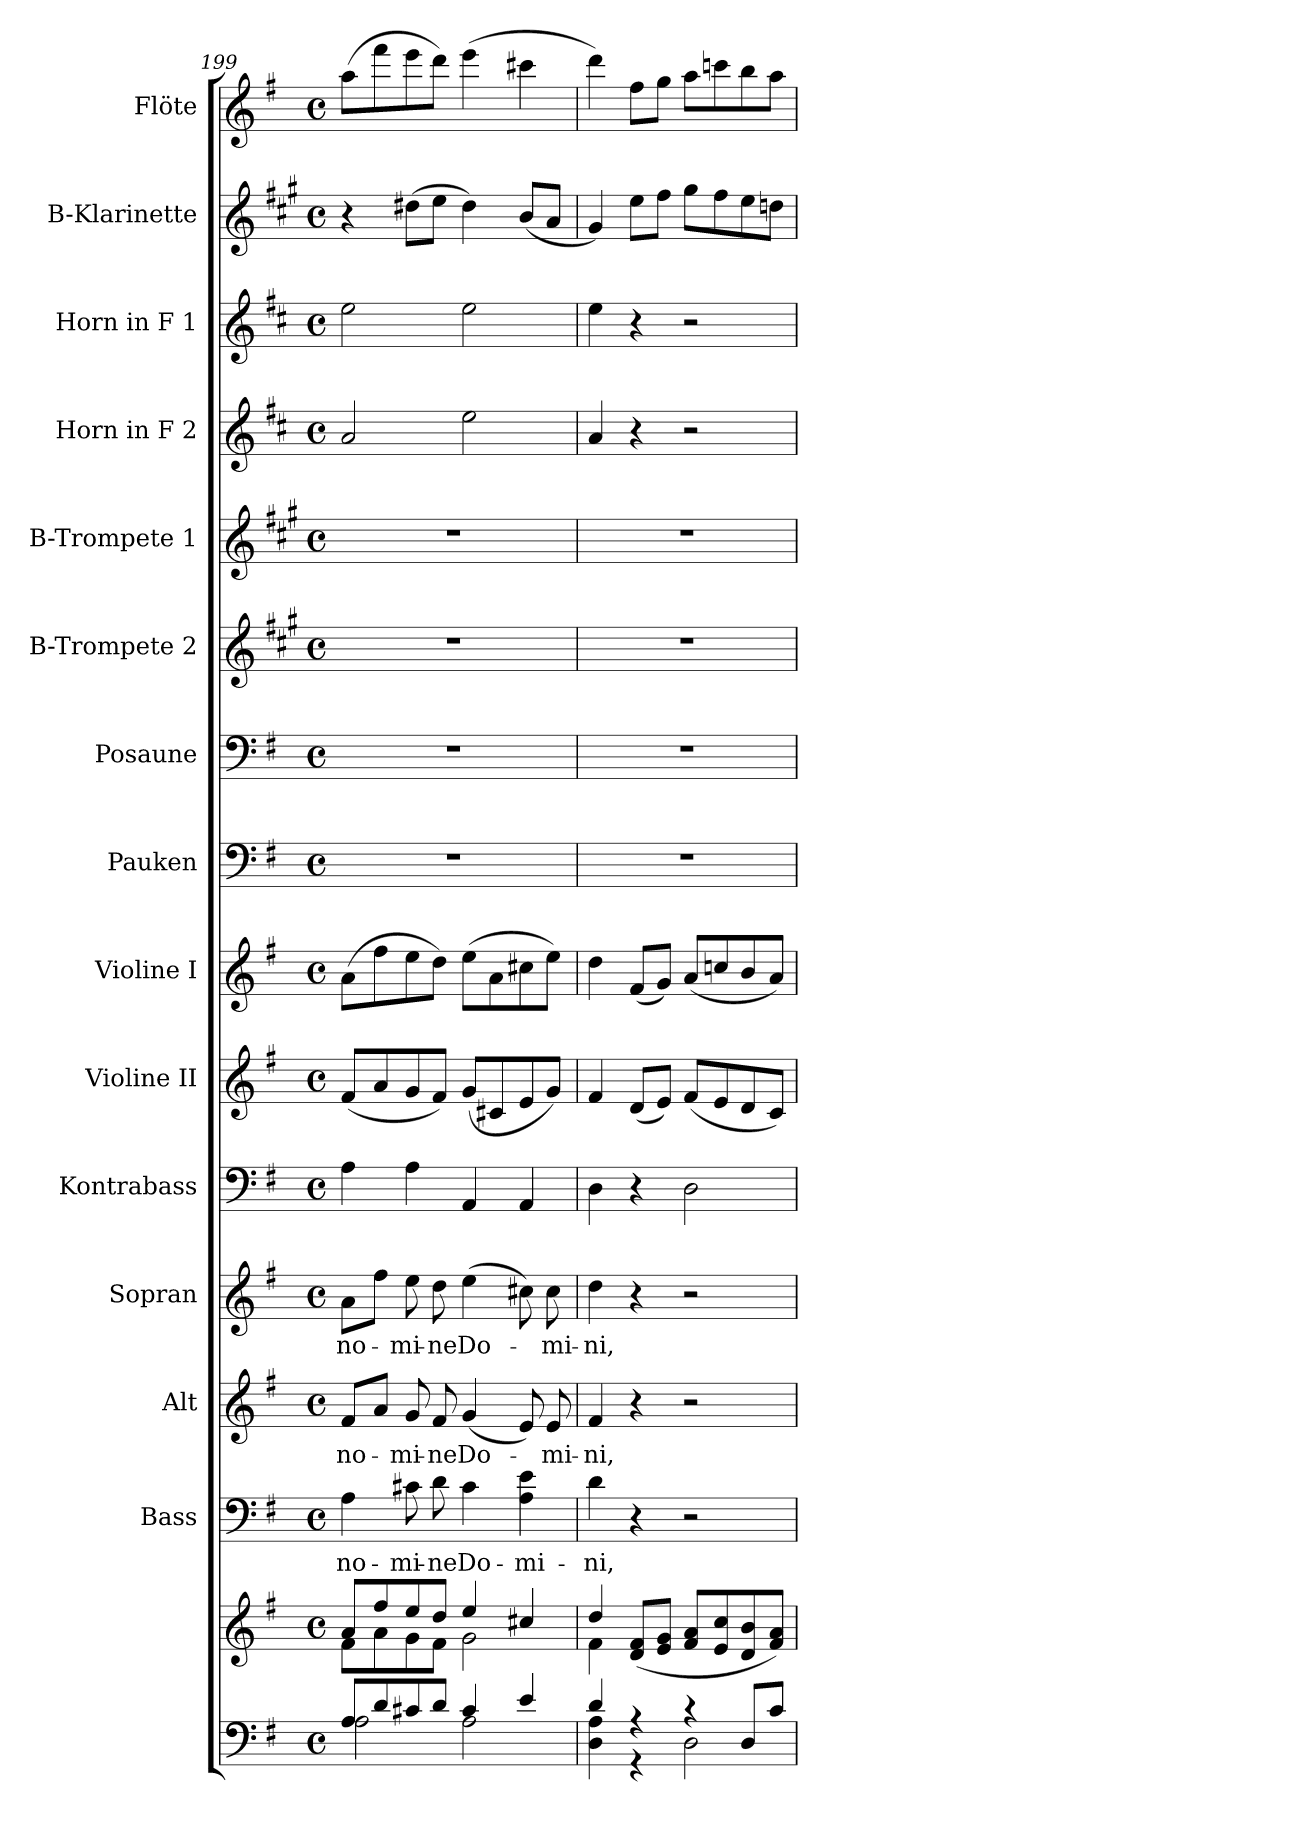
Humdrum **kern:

**kern	**kern	**kern	**text	**kern	**text	**kern	**text	**kern	**kern	**dynam	**kern	**dynam	**kern	**kern	**kern	**kern	**kern	**dynam	**kern	**dynam	**kern	**dynam	**kern
*part15	*part15	*part14	*part14	*part13	*part13	*part12	*part12	*part11	*part10	*part10	*part9	*part9	*part8	*part7	*part6	*part5	*part4	*part4	*part3	*part3	*part2	*part2	*part1
*staff16	*staff15	*staff14	*staff14	*staff13	*staff13	*staff12	*staff12	*staff11	*staff10	*staff10	*staff9	*staff9	*staff8	*staff7	*staff6	*staff5	*staff4	*staff4	*staff3	*staff3	*staff2	*staff2	*staff1
*	*	*I"Bass	*	*I"Alt	*	*I"Sopran	*	*I"Kontrabass	*I"Violine II	*	*I"Violine I	*	*I"Pauken	*I"Posaune	*I"B-Trompete 2	*I"B-Trompete 1	*I"Horn in F 2	*	*I"Horn in F 1	*	*I"B-Klarinette	*	*I"Flöte
*	*	*I'B.	*	*I'A.	*	*I'S.	*	*I'Kb.	*I'Vl. II	*	*I'Vl. I	*	*I'Pk.	*I'Pos.	*I'B Trp. 2	*I'B Trp. 1	*	*	*	*	*I'B Kl.	*	*I'Fl.
*clefF4	*clefG2	*clefF4	*	*clefG2	*	*clefG2	*	*clefF4	*clefG2	*	*clefG2	*	*clefF4	*clefF4	*clefG2	*clefG2	*clefG2	*	*clefG2	*	*clefG2	*	*clefG2
*	*	*	*	*	*	*	*	*ITrd7c12	*	*	*	*	*	*	*ITrd1c2	*ITrd1c2	*ITrd4c7	*	*ITrd4c7	*	*ITrd1c2	*	*
*k[f#]	*k[f#]	*k[f#]	*	*k[f#]	*	*k[f#]	*	*k[f#]	*k[f#]	*	*k[f#]	*	*k[f#]	*k[f#]	*k[f#]	*k[f#]	*k[f#]	*	*k[f#]	*	*k[f#]	*	*k[f#]
*G:	*G:	*G:	*	*G:	*	*G:	*	*G:	*G:	*	*G:	*	*G:	*G:	*G:	*G:	*G:	*	*G:	*	*G:	*	*G:
*M4/4	*M4/4	*M4/4	*	*M4/4	*	*M4/4	*	*M4/4	*M4/4	*	*M4/4	*	*M4/4	*M4/4	*M4/4	*M4/4	*M4/4	*	*M4/4	*	*M4/4	*	*M4/4
*met(c)	*met(c)	*met(c)	*	*met(c)	*	*met(c)	*	*met(c)	*met(c)	*	*met(c)	*	*met(c)	*met(c)	*met(c)	*met(c)	*met(c)	*	*met(c)	*	*met(c)	*	*met(c)
=199	=199	=199	=199	=199	=199	=199	=199	=199	=199	=199	=199	=199	=199	=199	=199	=199	=199	=199	=199	=199	=199	=199	=199
*^	*^	*	*	*	*	*	*	*	*	*	*	*	*	*	*	*	*	*	*	*	*	*	*
!	!	!	!	!	!LO:LY:b	!	!LO:LY:b	!	!LO:LY:b	!	!	!LO:DY:b	!	!	!	!	!	!	!	!	!	!	!	!	!
!	!	!	!	!	!	!	!	!	!	!	!	!LO:DY:n=1:b	!	!	!	!	!	!	!	!	!	!	!	!	!
!	!	!	!	!	!	!	!	!	!	!	!	!LO:DY:n=2:b	!	!LO:DY:b	!	!	!	!	!	!	!	!	!	!	!
!	!	!	!	!	!	!	!	!	!	!	!	!	!	!LO:DY:n=1:b	!	!	!	!	!	!	!	!	!	!	!
!	!	!	!	!	!	!	!	!	!	!	!	!	!	!LO:DY:n=2:b	!	!	!	!	!	!LO:DY:b	!	!	!	!	!
!	!	!	!	!	!	!	!	!	!	!	!	!	!	!	!	!	!	!	!	!LO:DY:n=1:b	!	!	!	!	!
!	!	!	!	!	!	!	!	!	!	!	!	!	!	!	!	!	!	!	!	!LO:DY:n=2:b	!	!LO:DY:b	!	!	!
!	!	!	!	!	!	!	!	!	!	!	!	!	!	!	!	!	!	!	!	!	!	!LO:DY:n=1:b	!	!	!
!	!	!	!	!	!	!	!	!	!	!	!	!	!	!	!	!	!	!	!	!	!	!LO:DY:n=2:b	!	!	!
8A/L	2A\	8a/L	8f#\L	4A\	no-	8f#/L	no-	8a\L	no-	4AA\	(<8f#/L	p other-dynamics f	(>8a\L	p other-dynamics f	1r	1r	1r	1r	2d/	p other-dynamics f	2a\	p other-dynamics f	4r	.	(>8aa\L
8d/	.	8ff#/	8a\	.	.	8a/J	.	8ff#\J	.	.	8a/	.	8ff#\	.	.	.	.	.	.	.	.	.	.	.	8fff#\
!	!	!	!	!	!LO:LY:b	!	!LO:LY:b	!	!LO:LY:b	!	!	!	!	!	!	!	!	!	!	!	!	!	!	!LO:DY:b	!
!	!	!	!	!	!	!	!	!	!	!	!	!	!	!	!	!	!	!	!	!	!	!	!	!LO:DY:n=1:b	!
!	!	!	!	!	!	!	!	!	!	!	!	!	!	!	!	!	!	!	!	!	!	!	!	!LO:DY:n=2:b	!
8c#X/	.	8ee/	8g\	8c#X\	-mi-	8g/	-mi-	8ee\	-mi-	4AA\	8g/	.	8ee\	.	.	.	.	.	.	.	.	.	(>8cc#X\L	p other-dynamics f	8eee\
!	!	!	!	!	!LO:LY:b	!	!LO:LY:b	!	!LO:LY:b	!	!	!	!	!	!	!	!	!	!	!	!	!	!	!	!
8d/J	.	8dd/J	8f#\J	8d\	-ne	8f#/	-ne	8dd\	-ne	.	8f#/J)	.	8dd\J)	.	.	.	.	.	.	.	.	.	8dd\J	.	8ddd\J)
!	!	!	!	!	!LO:LY:b	!	!LO:LY:b	!	!LO:LY:b	!	!	!	!	!	!	!	!	!	!	!	!	!	!	!	!
4c#/	2A\	4ee/	2g\	4c#\	Do-	(<4g/	Do-	(>4ee\	Do-	4AAA/	(<8g/L	.	(>8ee\L	.	.	.	.	.	2a\	.	2a\	.	4cc#\)	.	(>4eee\
.	.	.	.	.	.	.	.	.	.	.	8c#X/	.	8a\	.	.	.	.	.	.	.	.	.	.	.	.
!	!	!	!	!	!LO:LY:b	!	!	!	!	!	!	!	!	!	!	!	!	!	!	!	!	!	!	!	!
4e/	.	4cc#X/	.	4A\ 4e\	-mi-	8e/)	.	8cc#X\)	.	4AAA/	8e/	.	8cc#X\	.	.	.	.	.	.	.	.	.	(<8a/L	.	4ccc#X\
!	!	!	!	!	!	!	!LO:LY:b	!	!LO:LY:b	!	!	!	!	!	!	!	!	!	!	!	!	!	!	!	!
.	.	.	.	.	.	8e/	-mi-	8cc#\	-mi-	.	8g/J)	.	8ee\J)	.	.	.	.	.	.	.	.	.	8g/J	.	.
=200	=200	=200	=200	=200	=200	=200	=200	=200	=200	=200	=200	=200	=200	=200	=200	=200	=200	=200	=200	=200	=200	=200	=200	=200	=200
!	!	!	!	!	!LO:LY:b	!	!LO:LY:b	!	!LO:LY:b	!	!	!	!	!	!	!	!	!	!	!	!	!	!	!	!
4d/	4D\ 4A\	4dd/	4f#\	4d\	-ni,	4f#/	-ni,	4dd\	-ni,	4DD\	4f#/	.	4dd\	.	1r	1r	1r	1r	4d/	.	4a\	.	4f#/)	.	4ddd\)
4r	4r	(<8d/ 8f#/L	2.ryy	4r	.	4r	.	4r	.	4r	(<8d/L	.	(<8f#/L	.	.	.	.	.	4r	.	4r	.	8dd\L	.	8ff#\L
.	.	8e/ 8g/J	.	.	.	.	.	.	.	.	8e/J)	.	8g/J)	.	.	.	.	.	.	.	.	.	8ee\J	.	8gg\J
4rB	2D\	8f#/ 8a/L	.	2r	.	2r	.	2r	.	2DD\	(<8f#/L	.	(<8a/L	.	.	.	.	.	2r	.	2r	.	8ff#\L	.	8aa\L
.	.	8e/ 8cc/	.	.	.	.	.	.	.	.	8e/	.	8ccn/	.	.	.	.	.	.	.	.	.	8ee\	.	8cccn\
8D/L	.	8d/ 8b/	.	.	.	.	.	.	.	.	8d/	.	8b/	.	.	.	.	.	.	.	.	.	8dd\	.	8bb\
8c/J	.	8f#/ 8a/J)	.	.	.	.	.	.	.	.	8c/J)	.	8a/J)	.	.	.	.	.	.	.	.	.	8ccn\J	.	8aa\J
*v	*v	*	*	*	*	*	*	*	*	*	*	*	*	*	*	*	*	*	*	*	*	*	*	*	*
*	*v	*v	*	*	*	*	*	*	*	*	*	*	*	*	*	*	*	*	*	*	*	*	*	*
=	=	=	=	=	=	=	=	=	=	=	=	=	=	=	=	=	=	=	=	=	=	=	=
*-	*-	*-	*-	*-	*-	*-	*-	*-	*-	*-	*-	*-	*-	*-	*-	*-	*-	*-	*-	*-	*-	*-	*-
